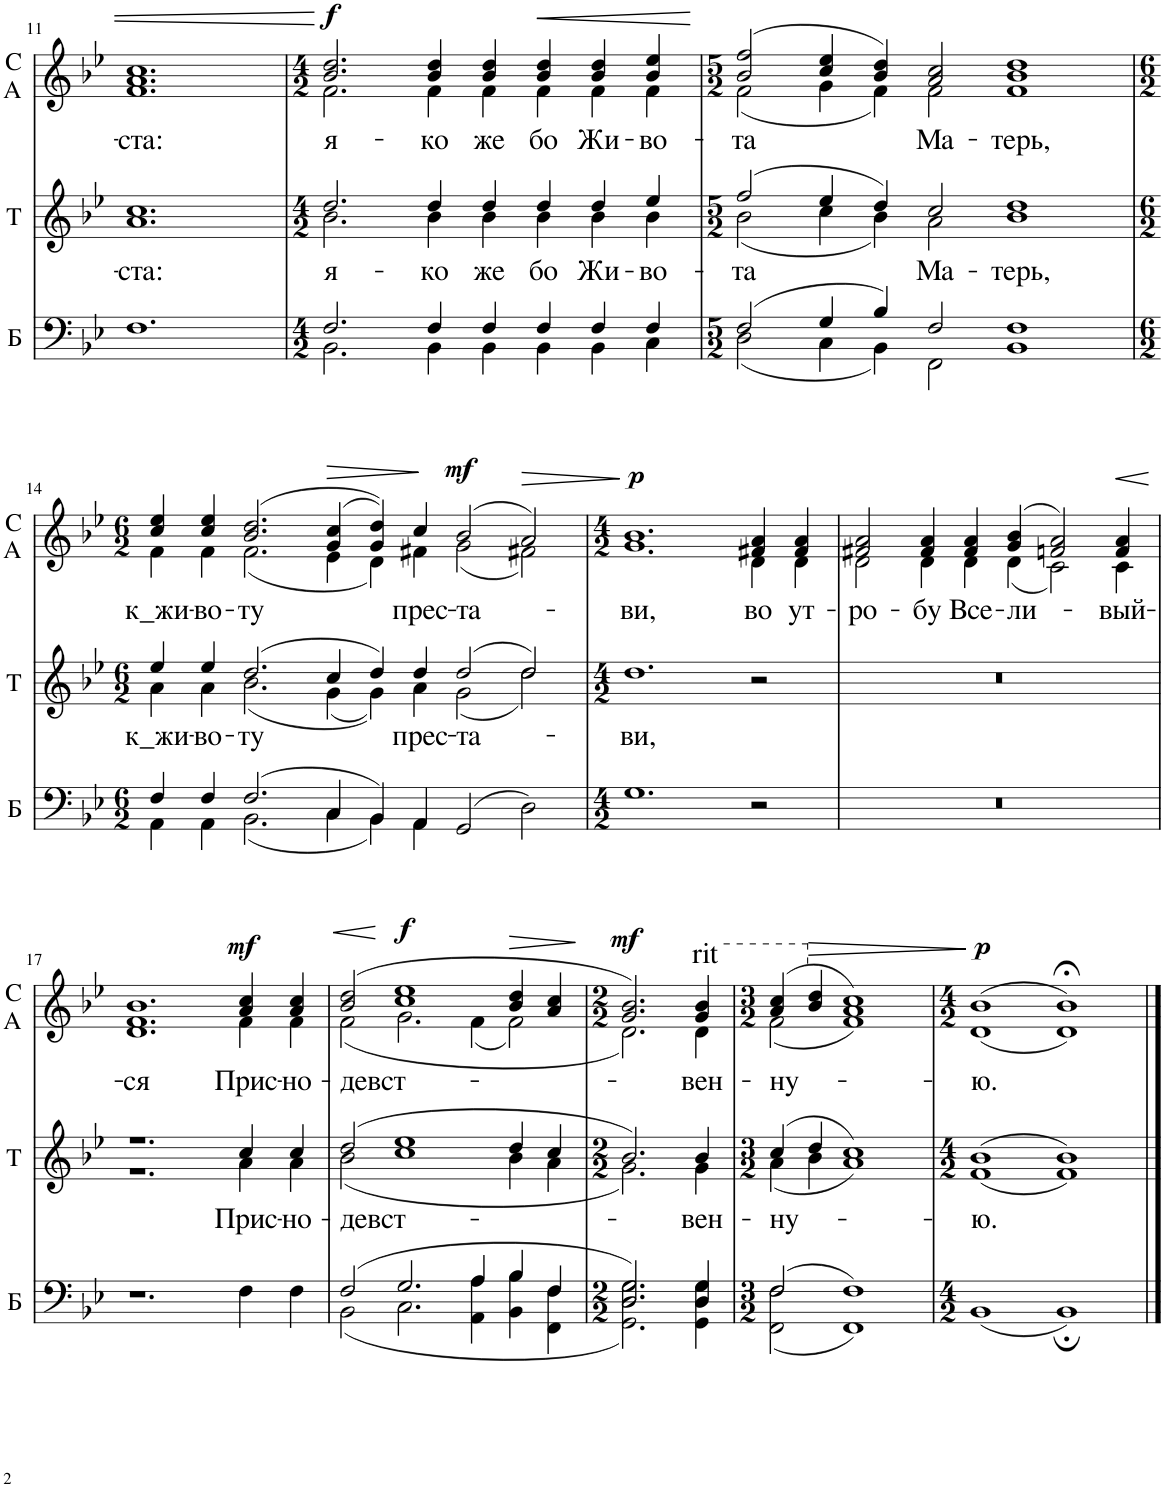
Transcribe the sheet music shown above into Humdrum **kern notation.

**kern	**kern	**text	**kern	**text	**dynam
*part3	*part2	*part2	*part1	*part1	*part1
*staff3	*staff2	*staff2	*staff1	*staff1	*staff1
*I"Б	*I"T	*	*I"C A	*	*
*	*I'T	*	*I'C A	*	*
!!LO:PB:g=z
*clefF4	*clefG2	*	*clefG2	*	*
*k[b-e-]	*k[b-e-]	*	*k[b-e-]	*	*
*M3/2	*M3/2	*	*M3/2	*	*
=11	=11	=11	=11	=11	=11
!	!	!LO:LY:b	!	!LO:LY:b	!
*	*^	*	*^	*	*
1.F	1.cc	1.a	ста:	1.a 1.cc	1.f	ста:	.
=12	=12	=12	=12	=12	=12	=12	=12
*M4/2	*M4/2	*	*	*M4/2	*	*	*
*^	*	*	*	*	*	*	*
!	!	!	!	!LO:LY:b	!	!	!LO:LY:b	!LO:DY:a
2.F/	2.BB-\	2.dd/	2.b-\	я-	2.b-/ 2.dd/	2.f\	я-	f
!	!	!	!	!LO:LY:b	!	!	!LO:LY:b	!
4F/	4BB-\	4dd/	4b-\	-ко	4b-/ 4dd/	4f\	-ко	.
!	!	!	!	!LO:LY:b	!	!	!LO:LY:b	!
4F/	4BB-\	4dd/	4b-\	же	4b-/ 4dd/	4f\	же	.
!	!	!	!	!LO:LY:b	!	!	!LO:LY:b	!LO:HP:b
4F/	4BB-\	4dd/	4b-\	бо	4b-/ 4dd/	4f\	бо	<
!	!	!	!	!LO:LY:b	!	!	!LO:LY:b	!
4F/	4BB-\	4dd/	4b-\	Жи-	4b-/ 4dd/	4f\	Жи-	.
!	!	!	!	!LO:LY:b	!	!	!LO:LY:b	!
4F/	4C\	4ee-/	4b-\	-во-	4b-/ 4ee-/	4f\	-во-	.
*v	*v	*	*	*	*v	*v	*	*
*	*v	*v	*	*	*	*
.	.	.	.	.	[
=13	=13	=13	=13	=13	=13
*M5/2	*M5/2	*	*M5/2	*	*
*^	*	*	*	*	*
!	!	!	!LO:LY:b	!	!LO:LY:b	!
*	*	*^	*	*^	*	*
(2F/	(2D\	(2ff/	(2b-\	-та	(2b-/ 2ff/	(2f\	-та	.
4G/	4C\	4ee-/	4cc\	.	4cc/ 4ee-/	4g\	.	.
4B-/)	4BB-\)	4dd/)	4b-\)	.	4b-/ 4dd/)	4f\)	.	.
!	!	!	!	!LO:LY:b	!	!	!LO:LY:b	!
2F/	2FF\	2cc/	2a\	Ма-	2a/ 2cc/	2f\	Ма-	.
!	!	!	!	!LO:LY:b	!	!	!LO:LY:b	!
1F	1BB-	1dd	1b-	-терь,	1b- 1dd	1f	-терь,	.
!!LO:LB:g=z	!!
=14	=14	=14	=14	=14	=14	=14	=14	=14
*M6/2	*	*M6/2	*	*	*M6/2	*	*	*
!	!	!	!	!LO:LY:b	!	!	!LO:LY:b	!
4F/	4AA\	4ee-/	4a\	к_жи-	4cc/ 4ee-/	4f\	к_жи-	.
!	!	!	!	!LO:LY:b	!	!	!LO:LY:b	!
4F/	4AA\	4ee-/	4a\	-во-	4cc/ 4ee-/	4f\	-во-	.
!	!	!	!	!LO:LY:b	!	!	!LO:LY:b	!
(2.F/	(2.BB-\	(2.dd/	(2.b-\	-ту	(2.b-/ 2.dd/	(2.f\	-ту	.
!	!	!	!	!	!	!	!	!LO:HP:b
4C/	4C\	4cc/	(4g\	.	(4g/ 4cc/	4e-\	.	>
4BB-/)	4BB-\)	4dd/)	4g\))	.	4g/ 4dd/))	4d\)	.	.
!	!	!	!	!LO:LY:b	!	!	!LO:LY:b	!
4AA/	4AA\	4dd/	4a\	прес-	4cc/	4f#X\	прес-	.
!	!	!	!	!LO:LY:b	!	!	!LO:LY:b	!LO:DY:n=1:a
(2GG/	2ryy	(2dd/	(2g\	-та-	(2b-/	(2g\	-та-	] mf
!	!	!	!	!	!	!	!	!LO:HP:b
2D\)	2ryy	2dd/)	2dd\)	.	2a/)	2f#X\)	.	>
*v	*v	*	*	*	*v	*v	*	*
*	*v	*v	*	*	*	*
.	.	.	.	.	]
=15	=15	=15	=15	=15	=15
*M4/2	*M4/2	*	*M4/2	*	*
!	!	!LO:LY:b	!	!LO:LY:b	!LO:DY:a
*	*	*	*^	*	*
1.G	1.dd	ви,	1.b-	1.g	ви,	p
!	!	!	!	!	!LO:LY:b	!
2r	2r	.	4f#X/ 4a/	4d\	во	.
!	!	!	!	!	!LO:LY:b	!
.	.	.	4f#/ 4a/	4d\	ут-	.
=16	=16	=16	=16	=16	=16	=16
!	!	!	!	!	!LO:LY:b	!
0r	0r	.	2f#X/ 2a/	2d\	-ро-	.
!	!	!	!	!	!LO:LY:b	!
.	.	.	4f#/ 4a/	4d\	-бу	.
!	!	!	!	!	!LO:LY:b	!
.	.	.	4f#/ 4a/	4d\	Все-	.
!	!	!	!	!	!LO:LY:b	!
.	.	.	(4g/ 4b-/	(4d\	-ли-	.
.	.	.	2fn/ 2a/)	2c\)	.	.
!	!	!	!	!	!LO:LY:b	!LO:HP:b
.	.	.	4f/ 4a/	4c\	вый-	<
*	*	*	*v	*v	*	*
.	.	.	.	.	[
!!LO:LB:g=z
=17	=17	=17	=17	=17	=17
*	*^	*	*^	*	*
!	!	!	!	!	!	!LO:LY:b	!
1.r	1.r	1.r	.	1.f 1.b-	1.d	-ся	.
!	!	!	!LO:LY:b	!	!	!LO:LY:b	!LO:DY:a
4F\	4cc/	4a\	Прис-	4a/ 4cc/	4f\	Прис-	mf
!	!	!	!LO:LY:b	!	!	!LO:LY:b	!LO:HP:b
4F\	4cc/	4a\	-но-	4a/ 4cc/	4f\	-но-	<
=18	=18	=18	=18	=18	=18	=18	=18
*^	*	*	*	*	*	*	*
!	!	!	!	!LO:LY:b	!	!	!LO:LY:b	!
(2F/	(2BB-\	(2dd/	(2b-\	-девст-	(2b-/ 2dd/	(2f\	-девст-	.
!	!	!	!	!	!	!	!	!LO:DY:n=1:a
2.G/	2.C\	1ee-	1cc	.	1cc 1ee-	2.g\	.	[ f
4A/	4AA\ 4A\	.	.	.	.	(4f\	.	.
!	!	!	!	!	!	!	!	!LO:HP:b
4B-/	4BB-\ 4B-\	4dd/	4b-\	.	4b-/ 4dd/	2f\)	.	>
4F/	4FF\ 4F\	4cc/	4a\	.	4a/ 4cc/	.	.	.
*v	*v	*	*	*	*v	*v	*	*
*	*v	*v	*	*	*	*
.	.	.	.	.	]
=19	=19	=19	=19	=19	=19
*M2/2	*M2/2	*	*M2/2	*	*
*^	*^	*	*^	*	*
!	!	!	!	!	!	!	!	!LO:DY:a
2.D/ 2.G/)	2.GG\ 2.D\ 2.G\)	2.b-/)	2.g\)	.	2.g/ 2.b-/)	2.d\)	.	mf
!	!	!	!	!LO:LY:b	!	!	!	!
*	*	*	*	*	*8va	*	*	*
!	!	!	!	!	!	!	!LO:LY:b	!
4D/ 4G/	4GG\ 4D\ 4G\	4b-/	4g\	вен-	4gg/ 4bb-/	4dd\	вен-	.
=20	=20	=20	=20	=20	=20	=20	=20	=20
*M3/2	*	*M3/2	*	*	*M3/2	*	*	*
!	!	!	!	!LO:LY:b	!	!	!LO:LY:b	!
(2F/	(2FF\ 2F\	(4cc/	(4a\	-ну-	(4aa/ 4ccc/	(2ff\	-ну-	.
!	!	!	!	!	!	!	!	!LO:HP:b
.	.	4dd/	4b-\	.	4bb-/ 4ddd/	.	.	>
*	*	*	*	*	*X8va	*	*	*
1F)	1FF)	1cc)	1a)	.	1a 1cc)	1f)	.	.
*v	*v	*	*	*	*v	*v	*	*
*	*v	*v	*	*	*	*
.	.	.	.	.	]
=21	=21	=21	=21	=21	=21
*M4/2	*M4/2	*	*M4/2	*	*
!	!	!LO:LY:b	!	!LO:LY:b	!LO:DY:a
*	*^	*	*^	*	*
(1BB-	(1b-	(1f	ю.	(1b-	(1d	ю.	p
1BB-;)	1b-)	1f)	.	1b-;<)	1d)	.	.
*	*v	*v	*	*	*	*	*
*	*	*	*v	*v	*	*
==	==	==	==	==	==
*-	*-	*-	*-	*-	*-
